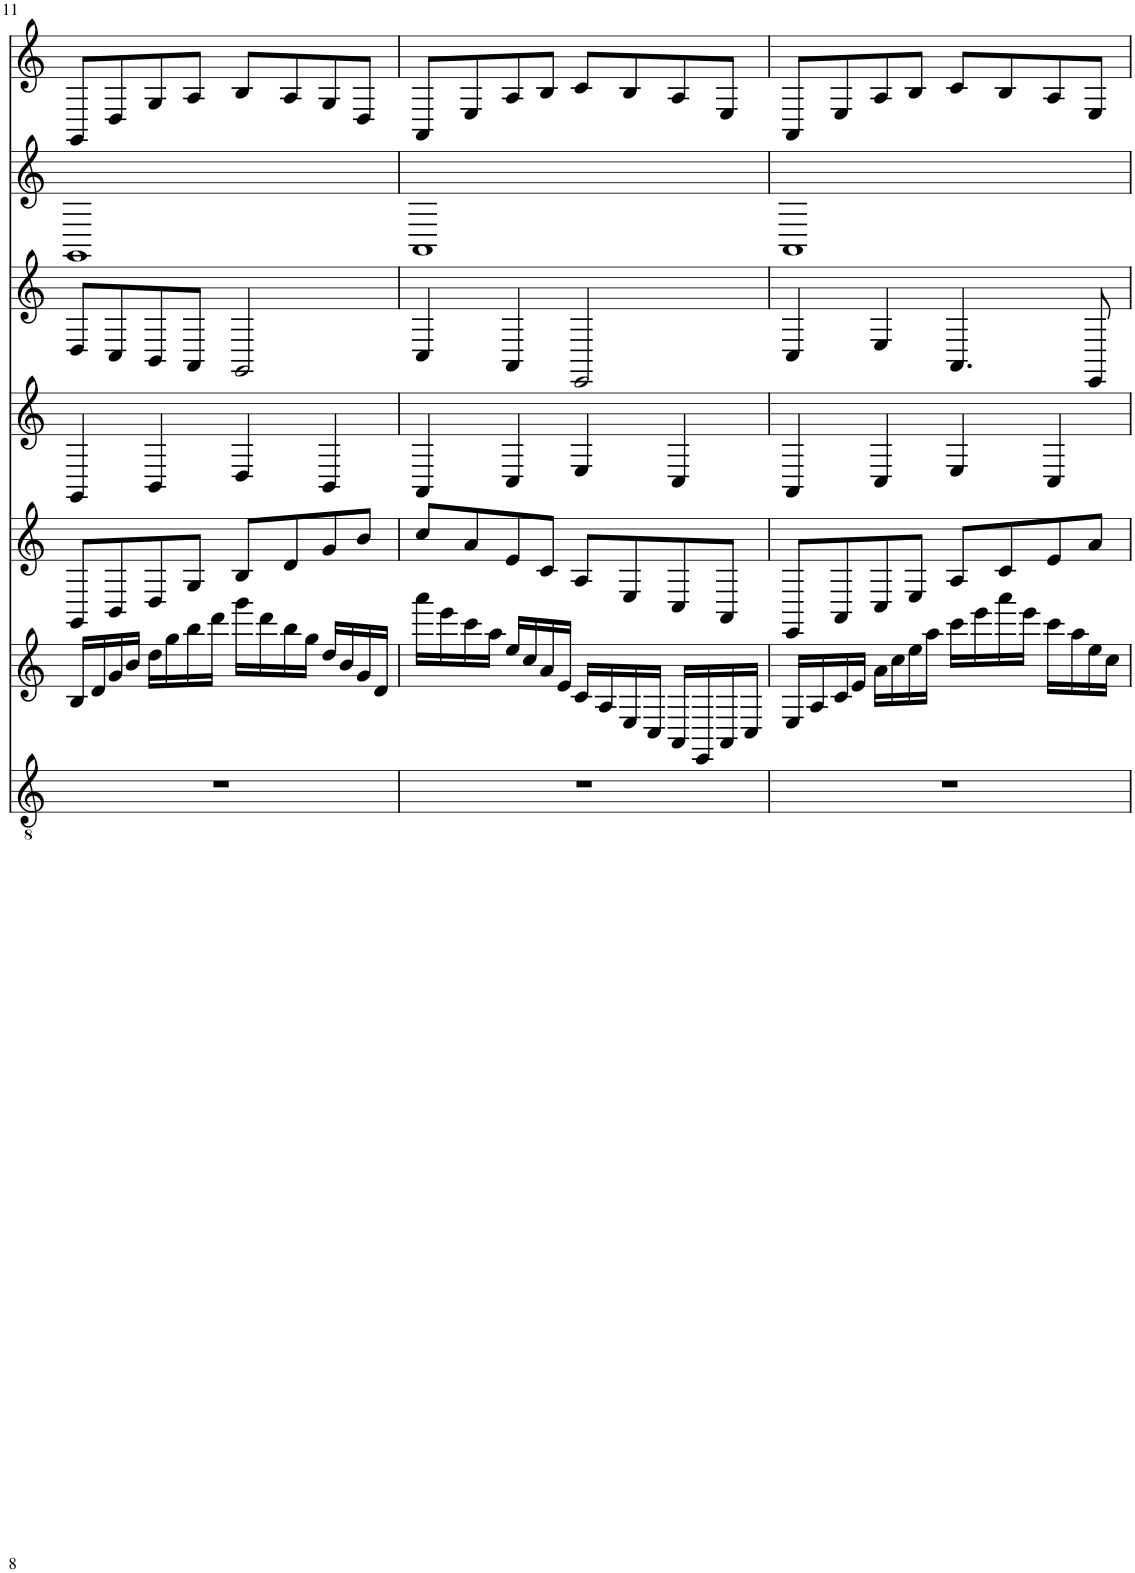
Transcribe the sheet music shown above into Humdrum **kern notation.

**kern	**kern	**kern	**kern	**kern	**kern	**kern
*part7	*part6	*part5	*part4	*part3	*part2	*part1
*staff7	*staff6	*staff5	*staff4	*staff3	*staff2	*staff1
*I"Triples-Croches	*I"Doubles-Croches	*I"Croches	*I"Noires	*I"Blanches	*I"Rondes	*I"M�lodie
!!LO:PB:g=z
*clefGv2	*clefG2	*clefG2	*clefG2	*clefG2	*clefG2	*clefG2
*	*Trd-7c-12	*Trd1c2	*	*	*	*
*k[]	*k[]	*k[]	*k[]	*k[]	*k[]	*k[]
*M4/4	*M4/4	*M4/4	*M4/4	*M4/4	*M4/4	*M4/4
=11	=11	=11	=11	=11	=11	=11
1r	16B/LL	8GG/L	4GG/	8D/L	1GG	8GG/L
.	16d/	.	.	.	.	.
.	16g/	8BB/	.	8C/	.	8D/
.	16b/JJ	.	.	.	.	.
.	16dd\LL	8D/	4BB/	8BB/	.	8G/
.	16gg\	.	.	.	.	.
.	16bb\	8G/J	.	8AA/J	.	8A/J
.	16ddd\JJ	.	.	.	.	.
.	16ggg\LL	8B/L	4D/	2GG/	.	8B/L
.	16ddd\	.	.	.	.	.
.	16bb\	8d/	.	.	.	8A/
.	16gg\JJ	.	.	.	.	.
.	16dd/LL	8g/	4BB/	.	.	8G/
.	16b/	.	.	.	.	.
.	16g/	8b/J	.	.	.	8D/J
.	16d/JJ	.	.	.	.	.
=12	=12	=12	=12	=12	=12	=12
1r	16aaa\LL	8cc/L	4AA/	4C/	1AA	8AA/L
.	16eee\	.	.	.	.	.
.	16ccc\	8a/	.	.	.	8E/
.	16aa\JJ	.	.	.	.	.
.	16ee/LL	8e/	4C/	4AA/	.	8A/
.	16cc/	.	.	.	.	.
.	16a/	8c/J	.	.	.	8B/J
.	16e/JJ	.	.	.	.	.
.	16c/LL	8A/L	4E/	2EE/	.	8c/L
.	16A/	.	.	.	.	.
.	16E/	8E/	.	.	.	8B/
.	16C/JJ	.	.	.	.	.
.	16AA/LL	8C/	4C/	.	.	8A/
.	16EE/	.	.	.	.	.
.	16AA/	8AA/J	.	.	.	8E/J
.	16C/JJ	.	.	.	.	.
=13	=13	=13	=13	=13	=13	=13
1r	16E/LL	8EE/L	4AA/	4C/	1AA	8AA/L
.	16A/	.	.	.	.	.
.	16c/	8AA/	.	.	.	8E/
.	16e/JJ	.	.	.	.	.
.	16a\LL	8C/	4C/	4E/	.	8A/
.	16cc\	.	.	.	.	.
.	16ee\	8E/J	.	.	.	8B/J
.	16aa\JJ	.	.	.	.	.
.	16ccc\LL	8A/L	4E/	4.AA/	.	8c/L
.	16eee\	.	.	.	.	.
.	16aaa\	8c/	.	.	.	8B/
.	16eee\JJ	.	.	.	.	.
.	16ccc\LL	8e/	4C/	.	.	8A/
.	16aa\	.	.	.	.	.
.	16ee\	8a/J	.	8EE/	.	8E/J
.	16cc\JJ	.	.	.	.	.
=	=	=	=	=	=	=
*-	*-	*-	*-	*-	*-	*-
